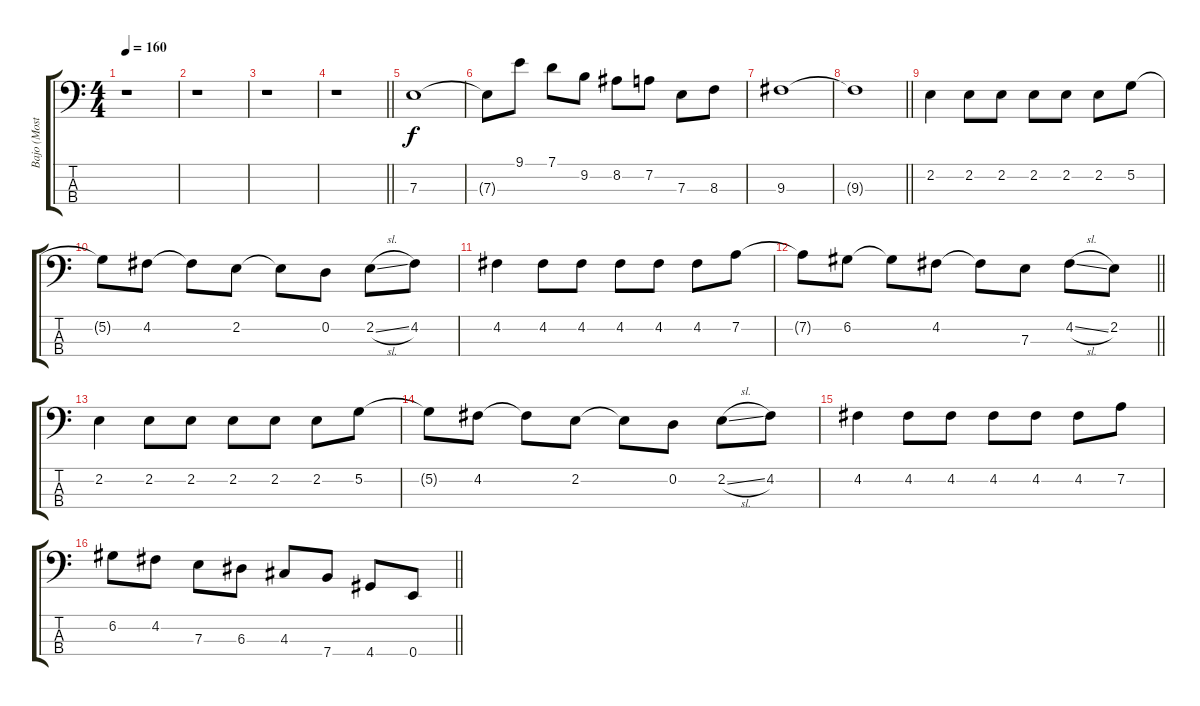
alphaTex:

\track ("Bajo (Mosta)" "Bajo (Most") {instrument electricbassfinger}
\staff {score tabs}
\tuning (G2 D2 A1 E1) {hide}
\ts (4 4)
\tempo 160
\clef f4
\ks c
r.1{dy f instrument electricbassfinger} |
r.1 |
r.1 |
\barLineRight lightlight
r.1 |
7.3.1 |
7.3{t}.8 9.1.8 7.1.8 9.2.8 8.2.8 7.2.8 7.3.8 8.3.8 |
9.3.1 |
\barLineRight lightlight
9.3{t}.1 |
2.2.4 2.2.8 2.2.8 2.2.8 2.2.8 2.2.8 5.2.8 |
5.2{t}.8 4.2.8 4.2{t}.8 2.2.8 2.2{t}.8 0.2.8 2.2{sl}.8 4.2.8 |
4.2.4 4.2.8 4.2.8 4.2.8 4.2.8 4.2.8 7.2.8 |
\barLineRight lightlight
7.2{t}.8 6.2.8 6.2{t}.8 4.2.8 4.2{t}.8 7.3.8 4.2{sl}.8 2.2.8 |
2.2.4 2.2.8 2.2.8 2.2.8 2.2.8 2.2.8 5.2.8 |
5.2{t}.8 4.2.8 4.2{t}.8 2.2.8 2.2{t}.8 0.2.8 2.2{sl}.8 4.2.8 |
4.2.4 4.2.8 4.2.8 4.2.8 4.2.8 4.2.8 7.2.8 |
\barLineRight lightlight
6.2.8 4.2.8 7.3.8 6.3.8 4.3.8 7.4.8 4.4.8 0.4.8
